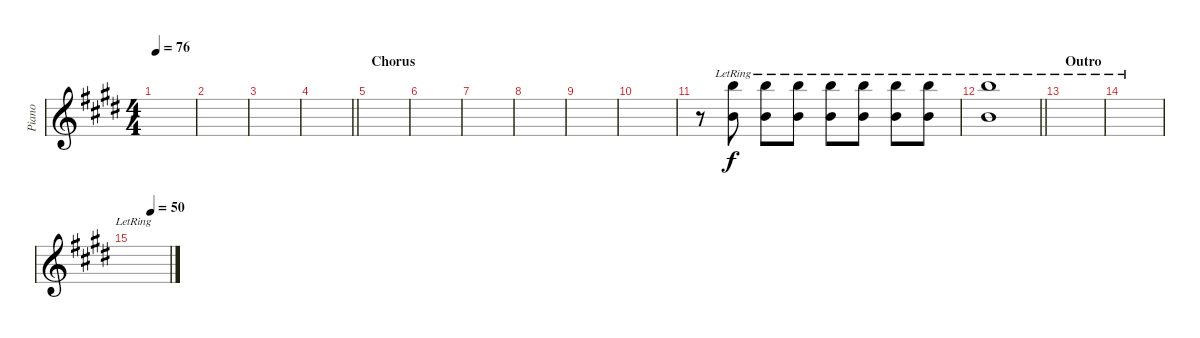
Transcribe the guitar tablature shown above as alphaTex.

\track ("Piano" "Piano") {instrument acousticgrandpiano}
\staff {score}
\tuning (B3 Gb3 D3 A2 E2 B1) {hide}
\ts (4 4)
\tempo 76
\clef g2
\ks e
|
|
|
\barLineRight lightlight
|
\section ("" "Chorus")
|
|
|
|
|
|
r.8 (24.1{lr} 26.4{lr}).8 (24.1{lr} 26.4{lr}).8 (24.1{lr} 26.4{lr}).8 (24.1{lr} 26.4{lr}).8 (24.1{lr} 26.4{lr}).8 (24.1{lr} 26.4{lr}).8 (24.1{lr} 26.4{lr}).8 |
\barLineRight lightlight
(24.1{lr} 26.4{lr}).1{volume 0} |
\section ("" "Outro")
|
|
\tempo (50 0.5)
